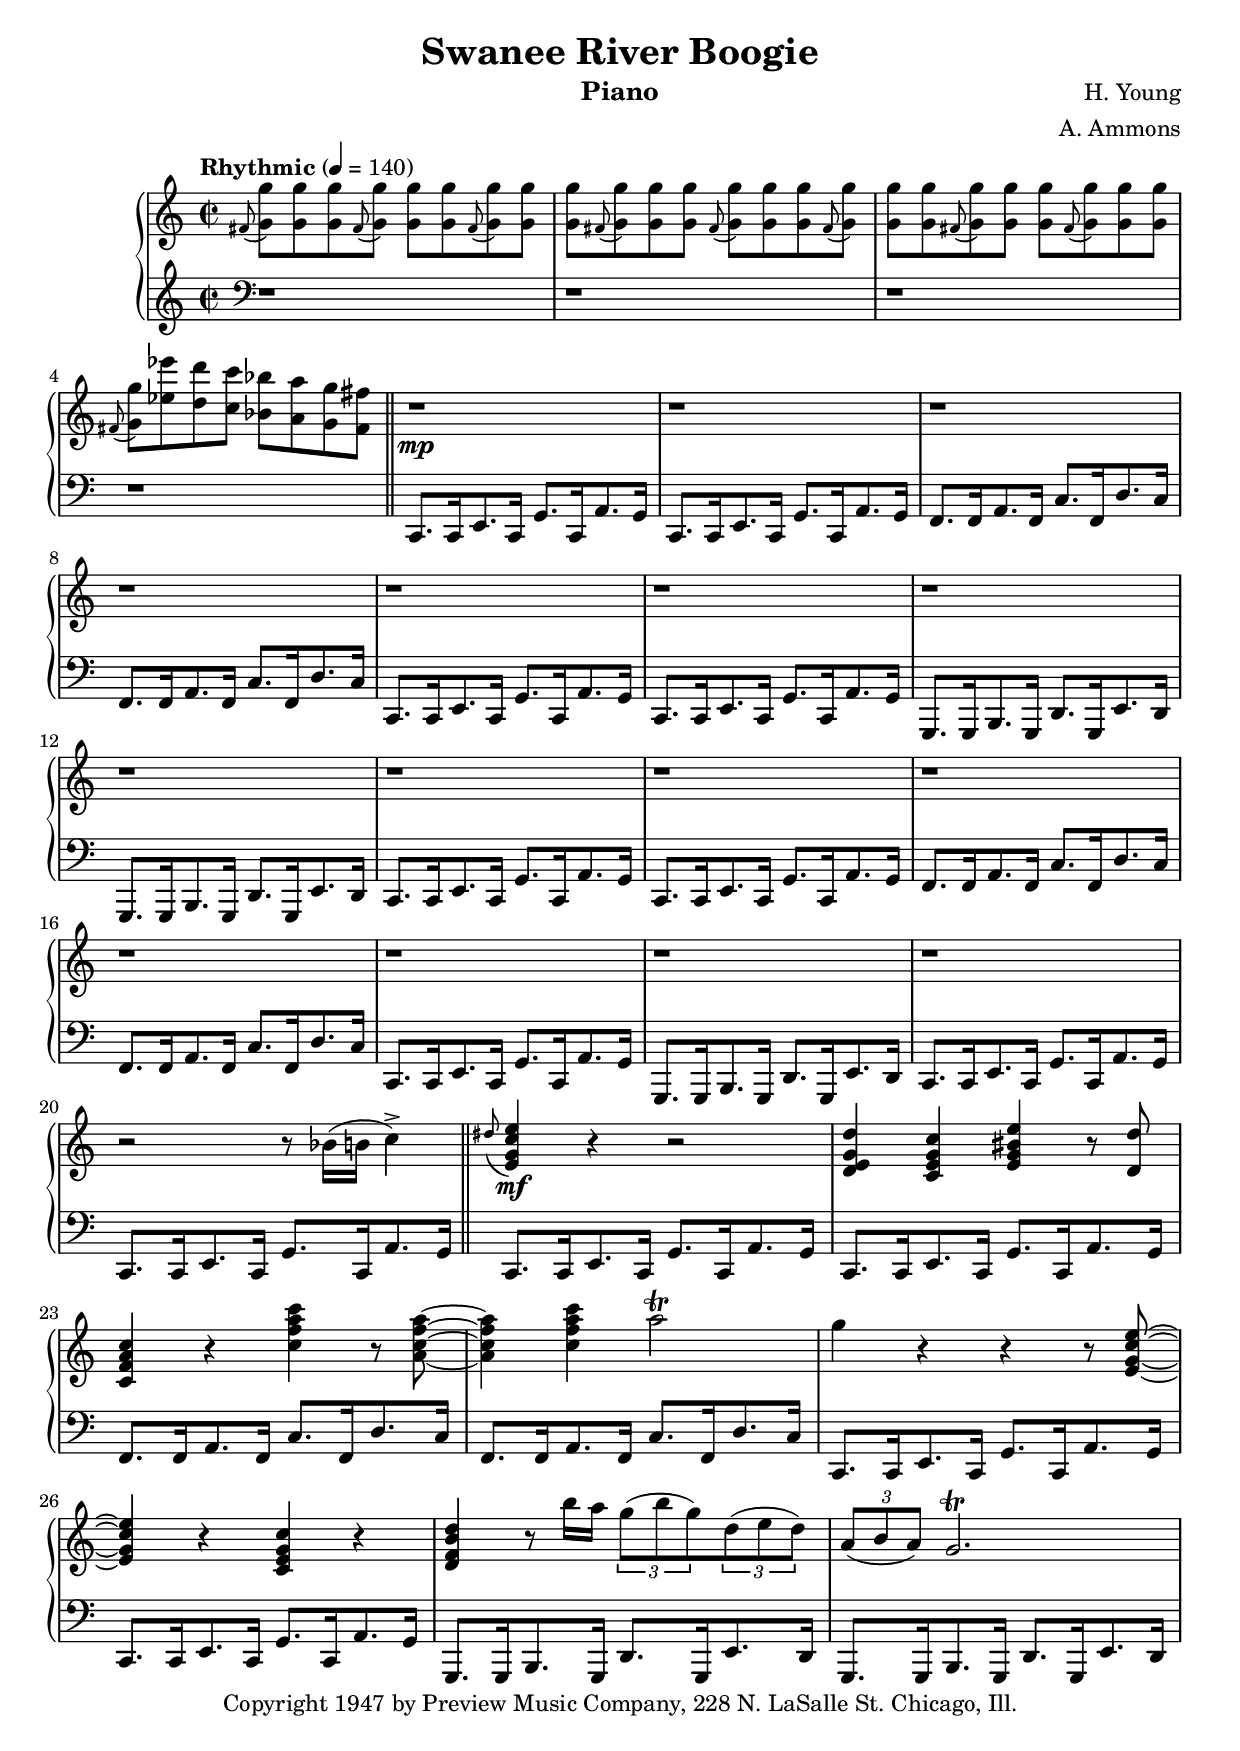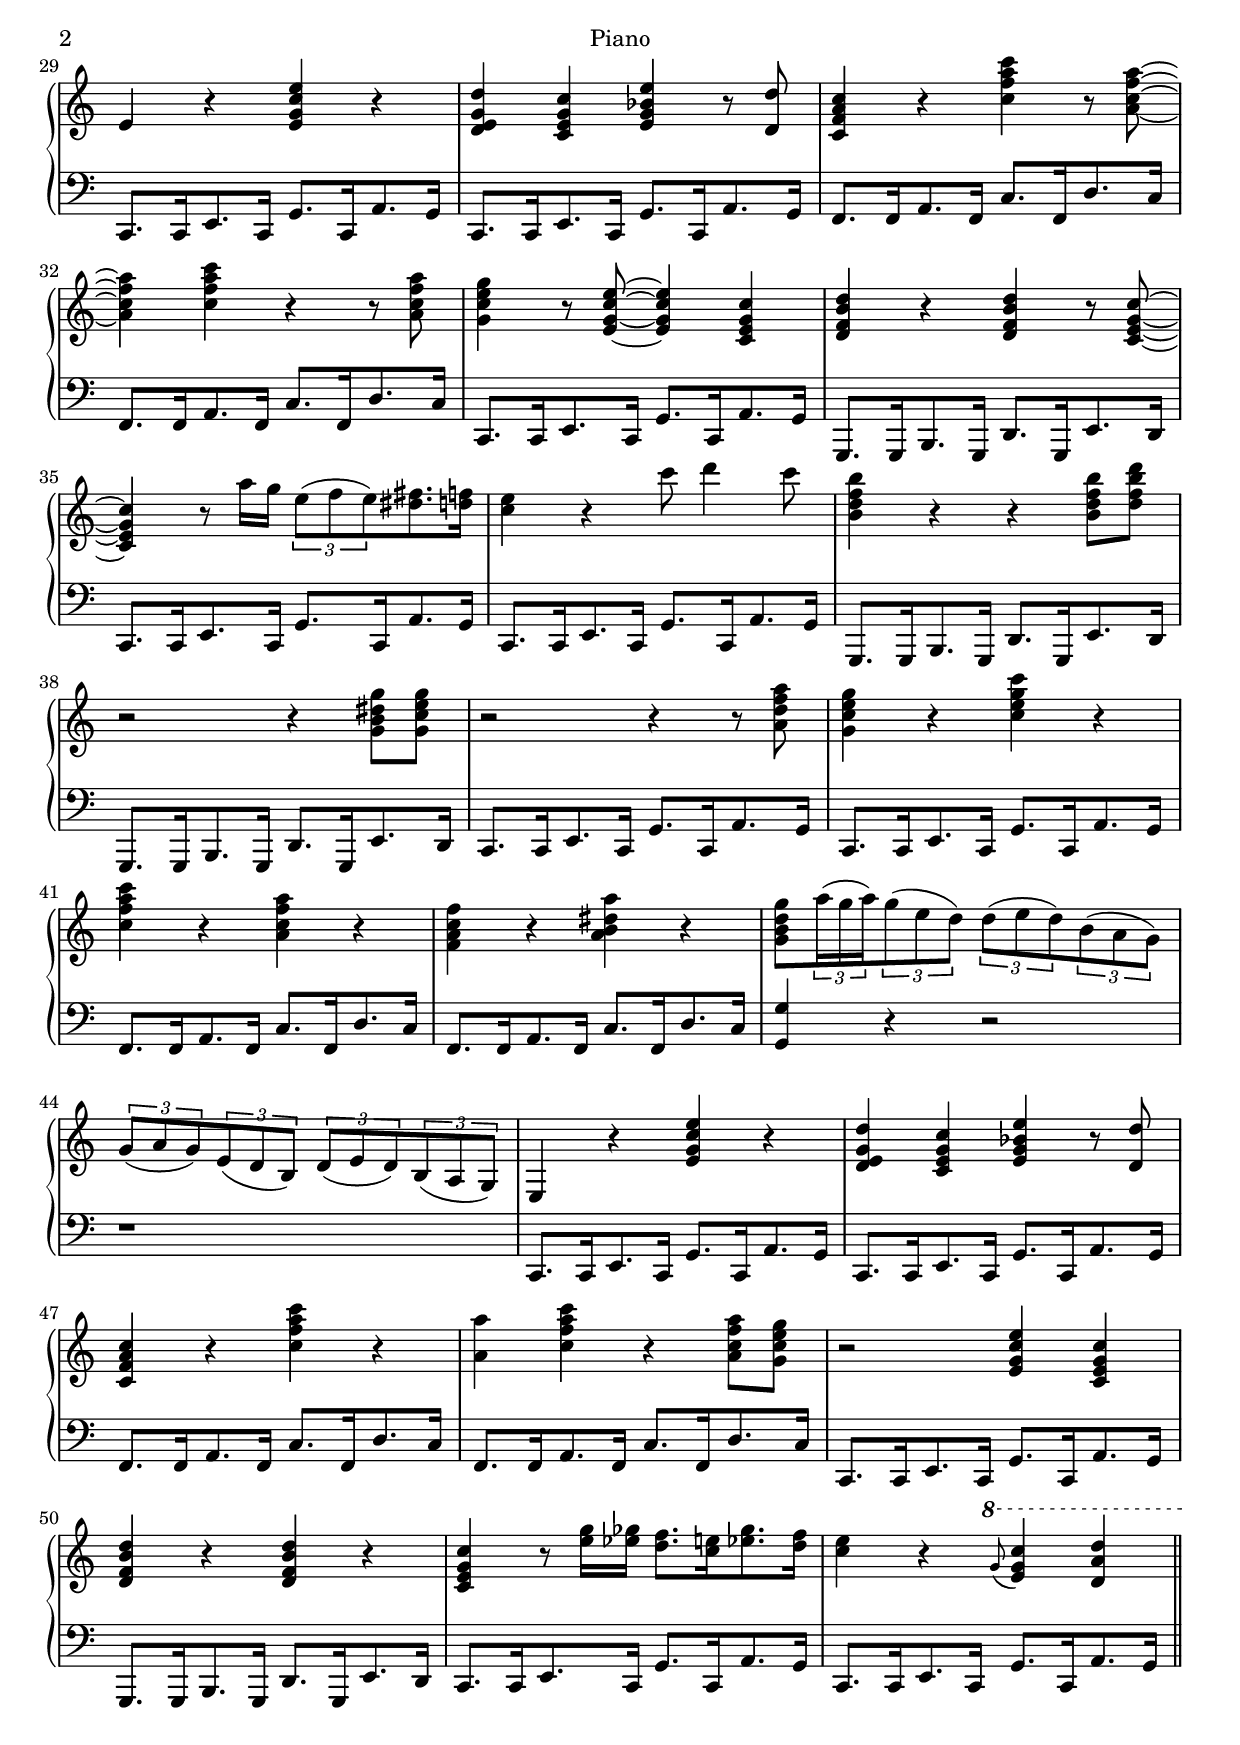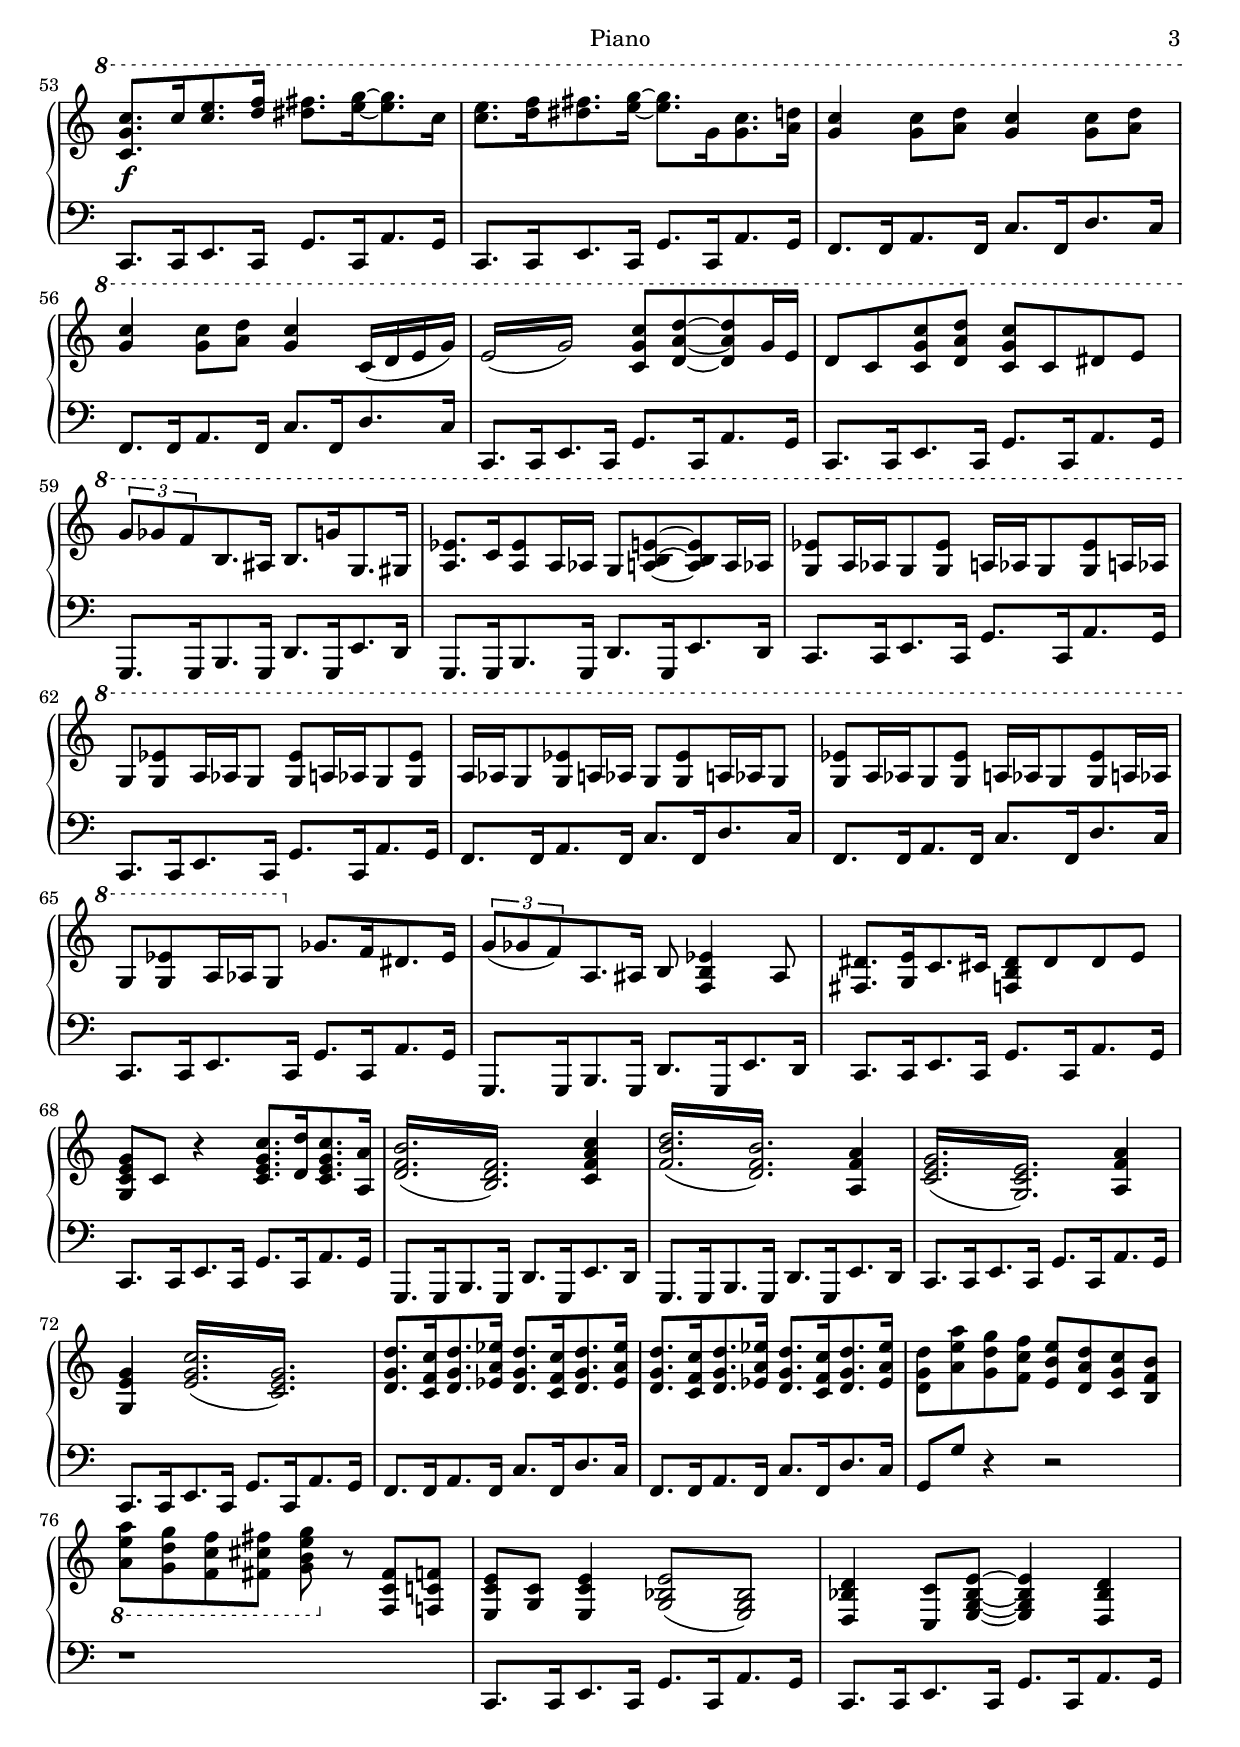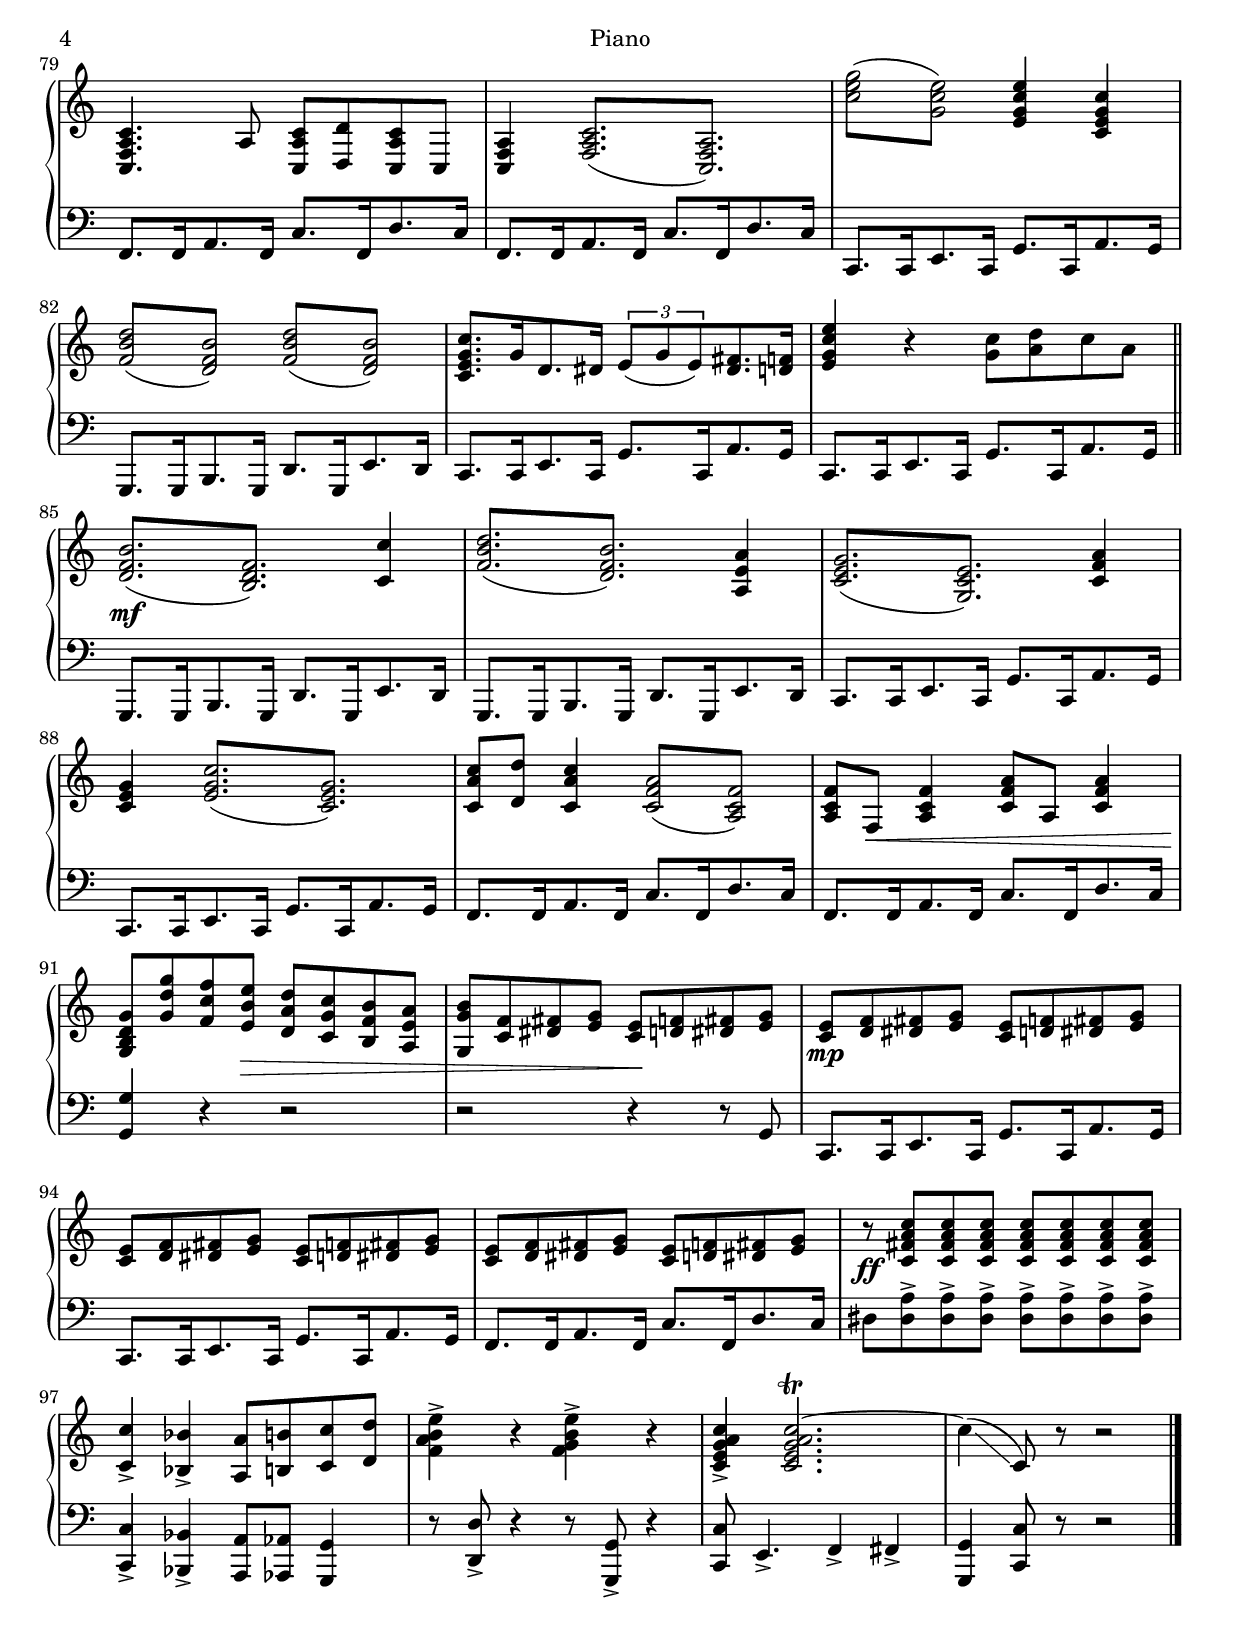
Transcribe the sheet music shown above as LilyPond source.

\version "2.14.2"

\version "2.14.2"

\header {
    title = "Swanee River Boogie"
    instrument = "Piano"
    composer = "H. Young"
    arranger = "A. Ammons"
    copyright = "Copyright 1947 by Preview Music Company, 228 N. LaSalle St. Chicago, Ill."
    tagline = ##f
}


\version "2.12"

upper = \relative c' {
    \clef treble
    \key c \major
    \time 2/2
    \tempo "Rhythmic" 4=140

    \appoggiatura fis8 <g g'> <g g'> <g g'> \appoggiatura fis <g g'>
    <g g'> <g g'> \appoggiatura fis <g g'> <g g'>

    <g g'> \appoggiatura fis <g g'> <g g'> <g g'>
    \appoggiatura fis <g g'> <g g'> <g g'> \appoggiatura fis <g g'>

    <g g'> <g g'> \appoggiatura fis <g g'> <g g'>
    <g g'> \appoggiatura fis <g g'> <g g'> <g g'>

    \appoggiatura fis <g g'> <es' es'> <d d'> <c c'>
    <bes bes'> <a a'> <g g'> <fis fis'>

    \bar "||"
    % A

    r1\mp r r r r r r r

    r r r r r r r
    r2 r8 bes16 ( b c4->)

    \bar "||"
    % B

    \appoggiatura dis8 <e, g c e>4\mf r r2
    <d e g d'>4 <c e g c> <e g bis e> r8 <d d'>
    <c f a c>4 r <c' f a c> r8 <a c f a>~
    <a c f a>4 <c f a c> a'2\trill
    g4 r r r8 <e, g c e>~
    <e g c e>4 r <c e g c> r
    <d f b d> r8 b''16 a \times 2/3 {g8(b g)} \times 2/3 {d(e d)}
    \times 2/3 {a(b a)} g2.\trill

    e4 r <e g c e> r
    <d e g d'> <c e g c> <e g bes e> r8 <d d'>
    <c f a c>4 r <c' f a c> r8 <a c f a>~
    <a c f a>4 <c f a c> r r8 <a c f a>
    <g c e g>4 r8 <e g c e>~<e g c e>4 <c e g c>
    <d f b d> r <d f b d> r8 <c e g c>~
    <c e g c>4 r8 a''16 g \times 2/3 {e8(f e)} <dis fis>8. <d f>16
    <c e>4 r c'8 d4 c8

    <b, d f b>4 r r <b d f b>8 <d f b d>
    r2 r4 <g, b dis g>8 <g c e g>
    r2 r4 r8 <a d f a>
    <g c e g>4 r <c e g c> r
    <c f a c> r <a c f a> r
    <f a c f> r <a b dis a'> r
    <g b d g>8 \times 2/3 {a'16(g a)} \times 2/3 {g8(e d)} \times 2/3 {d(e d)} \times 2/3 {b(a g)}
    \times 2/3 {g(a g)} \times 2/3 {e(d b)} \times 2/3 {d(e d)} \times 2/3 {b(a g)}

    e4 r <e' g c e> r
    <d e g d'> <c e g c> <e g bes e> r8 <d d'>
    <c f a c>4 r <c' f a c> r
    <a a'> <c f a c> r <a c f a>8 <g c e g>
    r2 <e g c e>4 <c e g c>
    <d f b d> r <d f b d> r
    <c e g c> r8 <e' g>16 <es ges> <d f>8. <c e>16 <es ges>8. <d f>16
    <c e>4 r \ottava #1 \appoggiatura g'8 <e g c>4 <d a' d>

    \bar "||"
    % C

    <c g' c>8.\f c'16 <c e>8. <d f>16 <dis fis>8. <e g>16 ~ <e g>8. c16
    <c e>8. <d f>16 <dis fis>8. <e g>16 ~ <e g>8. g,16 <g c>8. <a d>16
    <g c>4 <g c>8 <a d> <g c>4 <g c>8 <a d>
    <g c>4 <g c>8 <a d> <g c>4 c,16(d e g)
    \repeat tremolo 4 {e (g)} <c, g' c>8 <d a' d> ~ <d a' d> g16 e
    d8 c <c g' c> <d a' d> <c g' c> c dis e
    \times 2/3 {g ges f} b,8. ais16 b8. g'16 g,8. gis16
    <a es'>8. c16 <a es'>8 a16 aes g8 <a b e> ~ <a b e> a16 aes

    <g es'>8 a16 aes g8 <g es'> a16 aes g8 <g es'>8 a16 aes
    g8 <g es'> a16 aes g8 <g es'> a16 aes g8 <g es'>
    a16 aes g8 <g es'> a16 aes g8 <g es'> a16 aes g8
    <g es'> a16 aes g8 <g es'> a16 aes g8 <g es'> a16 aes
    g8 <g es'> a16 aes g8 \ottava #0 ges8. f16 dis8. e16
    \times 2/3{g8(ges f)} a,8. ais16 b8 <f b es>4 ais8
    <fis dis'>8. <g e'>16 c8. cis16 <f, b dis>8 dis' dis e
    <g, c e g> c r4 <c e g c>8. <d d'>16 <c e g c>8. <a a'>16

    \repeat tremolo 6 {<d f b> (<b d f>)} <c f a c>4
    \repeat tremolo 6 {<f b d>16 (<d f b>)} <a f' a>4
    \repeat tremolo 6 {<c e g>16 (<g c e>)} <a f' a>4
    <g e' g> \repeat tremolo 6 {<e' g c>16 (<c e g>)}
    <d g d'>8. <c f c'>16 <d g d'>8. <es a es'>16 <d g d'>8. <c f c'>16 <d g d'>8. <es a es'>16
    <d g d'>8. <c f c'>16 <d g d'>8. <es a es'>16 <d g d'>8. <c f c'>16 <d g d'>8. <es a es'>16
    <d g d'>8 <a' e' a> <g d' g> <f c' f> <e b' e> <d a' d> <c g' c> <b f' b>
    \ottava #-1 <a e' a> <g d' g> <f c' f> <fis cis' fis> <g b e g> \ottava #0 r <fis cis' fis> <f c' f>

    <e c' e> <g c> <e c' e>4 \repeat tremolo 2 {<g bes e>8 (<e g bes>)}
    <d bes' d>4 <c c'>8 <e g bes e>~<e g bes e>4 <d bes' d>
    <c f a c>4. a'8 <c, a' c> <d d'> <c a' c> c
    <c f a>4 \repeat tremolo 3 {<f a c>8(<c f a>)}
    \repeat tremolo 2 {<c'' e g>(<g c e>)} <e g c e>4 <c e g c>
    \repeat tremolo 2 {<f b d>8(<d f b>)} \repeat tremolo 2 {<f b d>(<d f b>)}
    <c e g c>8. g'16 d8. dis16 \times 2/3 {e8(g e)} <dis fis>8. <d f>16
    <e g  c e>4 r <g c>8 <a d> c a

    \bar "||"
    % D

    \repeat tremolo 3 {<d, f b>8\mf(<b d f>)} <c c'>4
    \repeat tremolo 3 {<f b d>8(<d f b>)} <a e' a>4
    \repeat tremolo 3 {<c e g>8(<g c e>)} <c f a>4
    <c e g> \repeat tremolo 3 {<e g c>8(<c e g>)}
    <c a' c> <d d'> <c a' c>4 \repeat tremolo 2 {<c f a>8(<a c f>)}
    <a c f>8 f\< <a c f>4 <c f a>8 a <c f a>4
    <g b d g>8\! <g' d' g> <f c' f> <e b' e>\> <d a' d> <c g' c> <b f' b> <a e' a>
    <g b' g> <c f> <dis fis> <e g> <c e>\! <d f> <dis fis> <e g>

    <c e>\mp <d f> <dis fis> <e g> <c e>\crescHairpin <d f> <dis fis> <e g>\!
    <c e> <d f> <dis fis> <e g> <c e> <d f> <dis fis> <e g>
    <c e> <d f> <dis fis> <e g> <c e> <d f> <dis fis> <e g>
    r\ff <c fis a c> <c fis a c> <c fis a c> <c fis a c> <c fis a c> <c fis a c> <c fis a c>
    <c c'>4-> <bes bes'>-> <a a'>8 <b b'> <c c'> <d d'>
    <f a b e>4-> r <f g b e>-> r
    <c e g a c>-> <c e g a c>2.\trill ~
    c'4 (\glissando c,8) r r2

    \bar "|."
}

lower = \relative c, {
    \key c \major
    \clef bass

    r1
    r
    r
    r

    % A

    c8. c16 e8. c16 g'8. c,16 a'8. g16
    c,8. c16 e8. c16 g'8. c,16 a'8. g16
    f8. f16 a8. f16 c'8. f,16 d'8. c16
    f,8. f16 a8. f16 c'8. f,16 d'8. c16
    c,8. c16 e8. c16 g'8. c,16 a'8. g16
    c,8. c16 e8. c16 g'8. c,16 a'8. g16
    g,8. g16 b8. g16 d'8. g,16 e'8. d16
    g,8. g16 b8. g16 d'8. g,16 e'8. d16

    c8. c16 e8. c16 g'8. c,16 a'8. g16
    c,8. c16 e8. c16 g'8. c,16 a'8. g16
    f8. f16 a8. f16 c'8. f,16 d'8. c16
    f,8. f16 a8. f16 c'8. f,16 d'8. c16
    c,8. c16 e8. c16 g'8. c,16 a'8. g16
    g,8. g16 b8. g16 d'8. g,16 e'8. d16
    c8. c16 e8. c16 g'8. c,16 a'8. g16
    c,8. c16 e8. c16 g'8. c,16 a'8. g16

    % B

    c,8. c16 e8. c16 g'8. c,16 a'8. g16
    c,8. c16 e8. c16 g'8. c,16 a'8. g16
    f8. f16 a8. f16 c'8. f,16 d'8. c16
    f,8. f16 a8. f16 c'8. f,16 d'8. c16
    c,8. c16 e8. c16 g'8. c,16 a'8. g16
    c,8. c16 e8. c16 g'8. c,16 a'8. g16
    g,8. g16 b8. g16 d'8. g,16 e'8. d16
    g,8. g16 b8. g16 d'8. g,16 e'8. d16

    c8. c16 e8. c16 g'8. c,16 a'8. g16
    c,8. c16 e8. c16 g'8. c,16 a'8. g16
    f8. f16 a8. f16 c'8. f,16 d'8. c16
    f,8. f16 a8. f16 c'8. f,16 d'8. c16
    c,8. c16 e8. c16 g'8. c,16 a'8. g16
    g,8. g16 b8. g16 d'8. g,16 e'8. d16
    c8. c16 e8. c16 g'8. c,16 a'8. g16
    c,8. c16 e8. c16 g'8. c,16 a'8. g16

    g,8. g16 b8. g16 d'8. g,16 e'8. d16
    g,8. g16 b8. g16 d'8. g,16 e'8. d16
    c8. c16 e8. c16 g'8. c,16 a'8. g16
    c,8. c16 e8. c16 g'8. c,16 a'8. g16
    f8. f16 a8. f16 c'8. f,16 d'8. c16
    f,8. f16 a8. f16 c'8. f,16 d'8. c16
    <g g'>4 r r2
    r1

    c,8. c16 e8. c16 g'8. c,16 a'8. g16
    c,8. c16 e8. c16 g'8. c,16 a'8. g16
    f8. f16 a8. f16 c'8. f,16 d'8. c16
    f,8. f16 a8. f16 c'8. f,16 d'8. c16
    c,8. c16 e8. c16 g'8. c,16 a'8. g16
    g,8. g16 b8. g16 d'8. g,16 e'8. d16
    c8. c16 e8. c16 g'8. c,16 a'8. g16
    c,8. c16 e8. c16 g'8. c,16 a'8. g16

    % C

    c,8. c16 e8. c16 g'8. c,16 a'8. g16
    c,8. c16 e8. c16 g'8. c,16 a'8. g16
    f8. f16 a8. f16 c'8. f,16 d'8. c16
    f,8. f16 a8. f16 c'8. f,16 d'8. c16
    c,8. c16 e8. c16 g'8. c,16 a'8. g16
    c,8. c16 e8. c16 g'8. c,16 a'8. g16
    g,8. g16 b8. g16 d'8. g,16 e'8. d16
    g,8. g16 b8. g16 d'8. g,16 e'8. d16

    c8. c16 e8. c16 g'8. c,16 a'8. g16
    c,8. c16 e8. c16 g'8. c,16 a'8. g16
    f8. f16 a8. f16 c'8. f,16 d'8. c16
    f,8. f16 a8. f16 c'8. f,16 d'8. c16
    c,8. c16 e8. c16 g'8. c,16 a'8. g16
    g,8. g16 b8. g16 d'8. g,16 e'8. d16
    c8. c16 e8. c16 g'8. c,16 a'8. g16
    c,8. c16 e8. c16 g'8. c,16 a'8. g16

    g,8. g16 b8. g16 d'8. g,16 e'8. d16
    g,8. g16 b8. g16 d'8. g,16 e'8. d16
    c8. c16 e8. c16 g'8. c,16 a'8. g16
    c,8. c16 e8. c16 g'8. c,16 a'8. g16
    f8. f16 a8. f16 c'8. f,16 d'8. c16
    f,8. f16 a8. f16 c'8. f,16 d'8. c16
    g8 g' r4 r2
    r1

    c,,8. c16 e8. c16 g'8. c,16 a'8. g16
    c,8. c16 e8. c16 g'8. c,16 a'8. g16
    f8. f16 a8. f16 c'8. f,16 d'8. c16
    f,8. f16 a8. f16 c'8. f,16 d'8. c16
    c,8. c16 e8. c16 g'8. c,16 a'8. g16
    g,8. g16 b8. g16 d'8. g,16 e'8. d16
    c8. c16 e8. c16 g'8. c,16 a'8. g16
    c,8. c16 e8. c16 g'8. c,16 a'8. g16

    % D

    g,8. g16 b8. g16 d'8. g,16 e'8. d16
    g,8. g16 b8. g16 d'8. g,16 e'8. d16
    c8. c16 e8. c16 g'8. c,16 a'8. g16
    c,8. c16 e8. c16 g'8. c,16 a'8. g16
    f8. f16 a8. f16 c'8. f,16 d'8. c16
    f,8. f16 a8. f16 c'8. f,16 d'8. c16
    <g g'>4 r r2
    r r4 r8 g

    c,8. c16 e8. c16 g'8. c,16 a'8. g16
    c,8. c16 e8. c16 g'8. c,16 a'8. g16
    f8. f16 a8. f16 c'8. f,16 d'8. c16
    dis8 <dis a'>-> <dis a'>-> <dis a'>-> <dis a'>-> <dis a'>-> <dis a'>-> <dis a'>->
    <c, c'>4-> <bes bes'>-> <a a'>8 <aes aes'> <g g'>4
    r8 <d' d'>-> r4 r8 <g g,>-> r4
    <c, c'>8 e4.-> f4-> fis->
    <g g,>4 <c c,>8 r r2
}

content = \context GrandStaff <<
    \context Staff = upper \upper
    \context Staff = lower \lower
>>


\score {
    \content
    \layout {}
}

